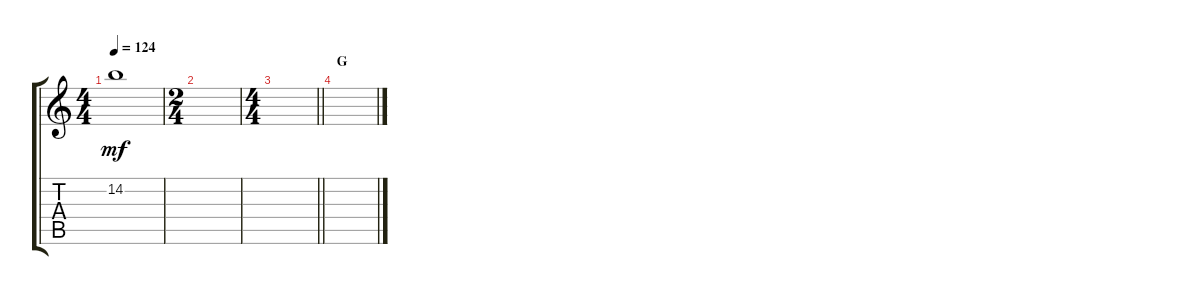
\track "" {instrument overdrivenguitar}
\staff {score tabs}
\tuning (D4 A3 F3 C3 G2 C2) {hide}
\ts (4 4)
\tempo 124
\clef g2
\ks c
14.2{t}.1{dy mf} |
\ts (2 4)
|
\ts (4 4)
\barLineRight lightlight
|
\section ("" "G")
